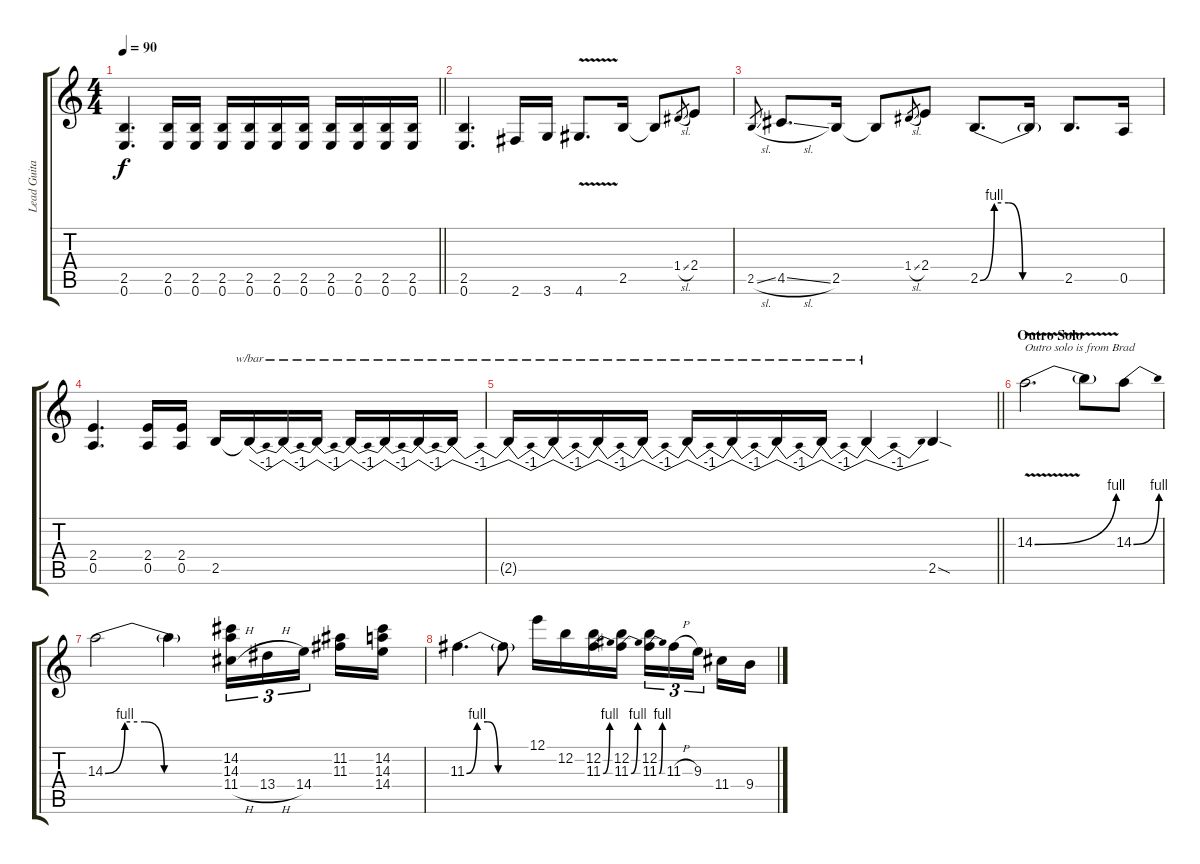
\track ("Lead Guitar" "Lead Guita") {instrument distortionguitar}
\staff {score tabs}
\tuning (E4 B3 G3 D3 A2 E2) {hide}
\ts (4 4)
\tempo 90
\clef g2
\barLineRight lightlight
\ks c
(2.5 0.6).4{d dy f} (2.5 0.6).16 (2.5 0.6).16 (2.5 0.6).16 (2.5 0.6).16 (2.5 0.6).16 (2.5 0.6).16 (2.5 0.6).16 (2.5 0.6).16 (2.5 0.6).16 (2.5 0.6).16 |
(2.5 0.6).4{d} 2.6.16 3.6.16 4.6{v}.8{d} 2.5.16 2.5{t}.8 1.4{sl}.8{gr} 2.4.8 |
2.5{sl}.8{gr} 4.5{sl}.8{d} 2.5.16 2.5{t}.8 1.4{sl}.8{gr} 2.4.8 2.5{be (custom 0 0 10 4 20 4 30 0 60 0)}.8{d} 2.5{t}.16 2.5.8{d} 0.5.16 |
(2.4 0.5).4{d} (2.4 0.5).16 (2.4 0.5).16 2.5.16 2.5{t}.16{tbe (dip default 0 0 30 -4 60 0)} 2.5{t}.16{tbe (dip default 0 0 30 -4 60 0)} 2.5{t}.16{tbe (dip default 0 0 30 -4 60 0)} 2.5{t}.16{tbe (dip default 0 0 30 -4 60 0)} 2.5{t}.16{tbe (dip default 0 0 30 -4 60 0)} 2.5{t}.16{tbe (dip default 0 0 30 -4 60 0)} 2.5{t}.16{tbe (dip default 0 0 30 -4 60 0)} |
\barLineRight lightlight
2.5{t}.16{tbe (dip default 0 0 30 -4 60 0)} 2.5{t}.16{tbe (dip default 0 0 30 -4 60 0)} 2.5{t}.16{tbe (dip default 0 0 30 -4 60 0)} 2.5{t}.16{tbe (dip default 0 0 30 -4 60 0)} 2.5{t}.16{tbe (dip default 0 0 30 -4 60 0)} 2.5{t}.16{tbe (dip default 0 0 30 -4 60 0)} 2.5{t}.16{tbe (dip default 0 0 30 -4 60 0)} 2.5{t}.16{tbe (dip default 0 0 30 -4 60 0)} 2.5{t}.4{tbe (dip default 0 0 30 -4 60 0)} 2.5{sod}.4 |
\section ("" "Outro Solo")
14.3{be (bend 0 0 60 4) v}.2{d txt "Outro solo is from Brad"} 14.3{t}.8 14.3{be (bend 0 0 60 4)}.8 |
14.3{be (custom 0 0 10 4 20 4 30 0 60 0)}.2 14.3{t}.4 (14.2 14.3 11.4{h}).16{tu (3 2)} 13.4{h}.16{tu (3 2)} 14.4.16{tu (3 2) beam splitsecondary} (11.2 11.3).16 (14.2 14.3 14.4).16 |
11.3{be (custom 0 0 10 4 20 4 30 0 60 0)}.4{d} 11.3{t}.8 12.1.16 12.2.16 (12.2 11.3{be (bend 0 0 60 4)}).16 (12.2 11.3{be (bend 0 0 60 4)}).16 (12.2 11.3{be (bend 0 0 60 4)}).16{tu (3 2)} 11.3{h}.16{tu (3 2)} 9.3.16{tu (3 2) beam splitsecondary} 11.4.16 9.4.16
